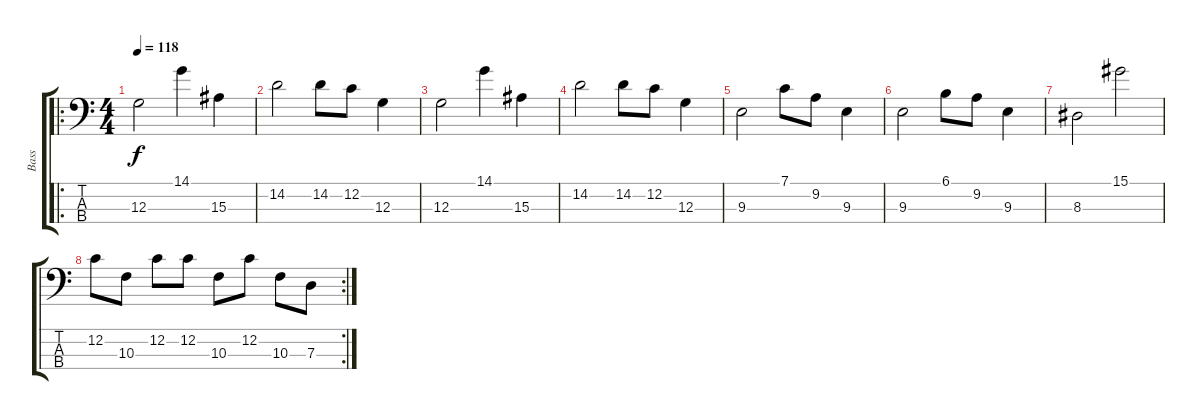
\track ("Bass" "Bass") {instrument electricbassfinger}
\staff {score tabs}
\tuning (F2 C2 G1 C1) {hide}
\ro
\ts (4 4)
\tempo 118
\clef f4
\ks c
12.3.2{dy f} 14.1.4 15.3.4 |
14.2.2 14.2.8 12.2.8 12.3.4 |
12.3.2 14.1.4 15.3.4 |
14.2.2 14.2.8 12.2.8 12.3.4 |
9.3.2 7.1.8 9.2.8 9.3.4 |
9.3.2 6.1.8 9.2.8 9.3.4 |
8.3.2 15.1.2 |
\rc 2
12.2.8 10.3.8 12.2.8 12.2.8 10.3.8 12.2.8 10.3.8 7.3.8
